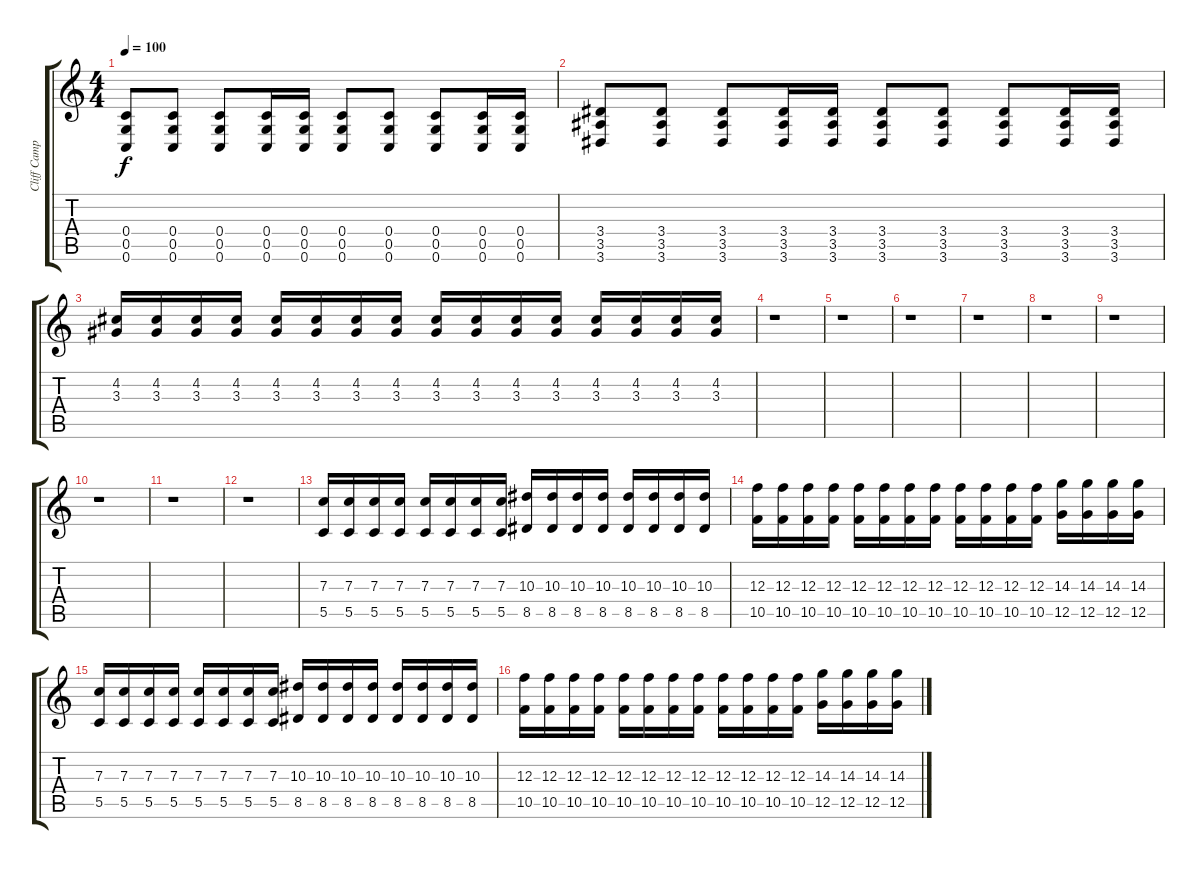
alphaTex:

\track ("Cliff Campbell 2" "Cliff Camp") {instrument overdrivenguitar}
\staff {score tabs}
\tuning (D4 A3 F3 C3 G2 C2) {hide}
\ts (4 4)
\tempo 100
\clef g2
\ks c
(0.4 0.5 0.6).8{dy f} (0.4 0.5 0.6).8 (0.4 0.5 0.6).8 (0.4 0.5 0.6).16 (0.4 0.5 0.6).16 (0.4 0.5 0.6).8 (0.4 0.5 0.6).8 (0.4 0.5 0.6).8 (0.4 0.5 0.6).16 (0.4 0.5 0.6).16 |
(3.4 3.5 3.6).8 (3.4 3.5 3.6).8 (3.4 3.5 3.6).8 (3.4 3.5 3.6).16 (3.4 3.5 3.6).16 (3.4 3.5 3.6).8 (3.4 3.5 3.6).8 (3.4 3.5 3.6).8 (3.4 3.5 3.6).16 (3.4 3.5 3.6).16 |
(4.2 3.3).16 (4.2 3.3).16 (4.2 3.3).16 (4.2 3.3).16 (4.2 3.3).16 (4.2 3.3).16 (4.2 3.3).16 (4.2 3.3).16 (4.2 3.3).16 (4.2 3.3).16 (4.2 3.3).16 (4.2 3.3).16 (4.2 3.3).16 (4.2 3.3).16 (4.2 3.3).16 (4.2 3.3).16 |
r.1 |
r.1 |
r.1 |
r.1 |
r.1 |
r.1 |
r.1 |
r.1 |
r.1 |
(7.3 5.5).16 (7.3 5.5).16 (7.3 5.5).16 (7.3 5.5).16 (7.3 5.5).16 (7.3 5.5).16 (7.3 5.5).16 (7.3 5.5).16 (10.3 8.5).16 (10.3 8.5).16 (10.3 8.5).16 (10.3 8.5).16 (10.3 8.5).16 (10.3 8.5).16 (10.3 8.5).16 (10.3 8.5).16 |
(12.3 10.5).16 (12.3 10.5).16 (12.3 10.5).16 (12.3 10.5).16 (12.3 10.5).16 (12.3 10.5).16 (12.3 10.5).16 (12.3 10.5).16 (12.3 10.5).16 (12.3 10.5).16 (12.3 10.5).16 (12.3 10.5).16 (14.3 12.5).16 (14.3 12.5).16 (14.3 12.5).16 (14.3 12.5).16 |
(7.3 5.5).16 (7.3 5.5).16 (7.3 5.5).16 (7.3 5.5).16 (7.3 5.5).16 (7.3 5.5).16 (7.3 5.5).16 (7.3 5.5).16 (10.3 8.5).16 (10.3 8.5).16 (10.3 8.5).16 (10.3 8.5).16 (10.3 8.5).16 (10.3 8.5).16 (10.3 8.5).16 (10.3 8.5).16 |
(12.3 10.5).16 (12.3 10.5).16 (12.3 10.5).16 (12.3 10.5).16 (12.3 10.5).16 (12.3 10.5).16 (12.3 10.5).16 (12.3 10.5).16 (12.3 10.5).16 (12.3 10.5).16 (12.3 10.5).16 (12.3 10.5).16 (14.3 12.5).16 (14.3 12.5).16 (14.3 12.5).16 (14.3 12.5).16
